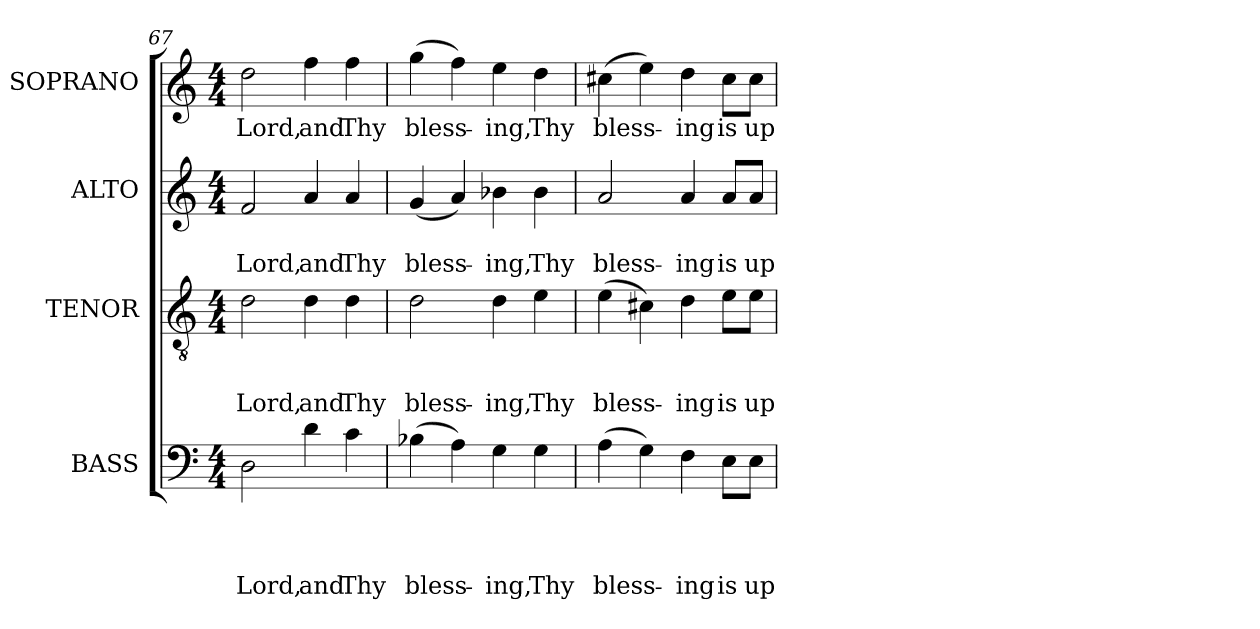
**kern	**text	**text	**text	**text	**kern	**text	**text	**text	**kern	**text	**text	**kern	**text
*part4	*part4	*part4	*part4	*part4	*part3	*part3	*part3	*part3	*part2	*part2	*part2	*part1	*part1
*staff4	*staff4	*staff4	*staff4	*staff4	*staff3	*staff3	*staff3	*staff3	*staff2	*staff2	*staff2	*staff1	*staff1
*I"BASS	*	*	*	*	*I"TENOR	*	*	*	*I"ALTO	*	*	*I"SOPRANO	*
*I'B.	*	*	*	*	*I'T.	*	*	*	*I'A.	*	*	*I'S.	*
*clefF4	*	*	*	*	*clefGv2	*	*	*	*clefG2	*	*	*clefG2	*
*k[]	*	*	*	*	*k[]	*	*	*	*k[]	*	*	*k[]	*
*C:	*	*	*	*	*C:	*	*	*	*C:	*	*	*C:	*
*M4/4	*	*	*	*	*M4/4	*	*	*	*M4/4	*	*	*M4/4	*
=67	=67	=67	=67	=67	=67	=67	=67	=67	=67	=67	=67	=67	=67
!	!	!	!	!LO:LY:b	!	!	!	!LO:LY:b	!	!	!LO:LY:b	!	!LO:LY:b
2D\	.	.	.	Lord,	2d\	.	.	Lord,	2f/	.	Lord,	2dd\	Lord,
!	!	!	!	!LO:LY:b	!	!	!	!LO:LY:b	!	!	!LO:LY:b	!	!LO:LY:b
4d\	.	.	.	and	4d\	.	.	and	4a/	.	and	4ff\	and
!	!	!	!	!LO:LY:b	!	!	!	!LO:LY:b	!	!	!LO:LY:b	!	!LO:LY:b
4c\	.	.	.	Thy	4d\	.	.	Thy	4a/	.	Thy	4ff\	Thy
!!LO:PB:g=z
=68	=68	=68	=68	=68	=68	=68	=68	=68	=68	=68	=68	=68	=68
!	!	!	!	!LO:LY:b	!	!	!	!LO:LY:b	!	!	!LO:LY:b	!	!LO:LY:b
(>4B-X\	.	.	.	bless-	2d\	.	.	bless-	(<4g/	.	bless-	(>4gg\	bless-
4A\)	.	.	.	.	.	.	.	.	4a/)	.	.	4ff\)	.
!	!	!	!	!LO:LY:b	!	!	!	!LO:LY:b	!	!	!LO:LY:b	!	!LO:LY:b
4G\	.	.	.	-ing,	4d\	.	.	-ing,	4b-X\	.	-ing,	4ee\	-ing,
!	!	!	!	!LO:LY:b	!	!	!	!LO:LY:b	!	!	!LO:LY:b	!	!LO:LY:b
4G\	.	.	.	Thy	4e\	.	.	Thy	4b-\	.	Thy	4dd\	Thy
=69	=69	=69	=69	=69	=69	=69	=69	=69	=69	=69	=69	=69	=69
!	!	!	!	!LO:LY:b	!	!	!	!LO:LY:b	!	!	!LO:LY:b	!	!LO:LY:b
(>4A\	.	.	.	bless-	(>4e\	.	.	bless-	2a/	.	bless-	(>4cc#X\	bless-
4G\)	.	.	.	.	4c#X\)	.	.	.	.	.	.	4ee\)	.
!	!	!	!	!LO:LY:b	!	!	!	!LO:LY:b	!	!	!LO:LY:b	!	!LO:LY:b
4F\	.	.	.	-ing	4d\	.	.	-ing	4a/	.	-ing	4dd\	-ing
!	!	!	!	!LO:LY:b	!	!	!	!LO:LY:b	!	!	!LO:LY:b	!	!LO:LY:b
8E\L	.	.	.	is	8e\L	.	.	is	8a/L	.	is	8cc#\L	is
!	!	!	!	!LO:LY:b	!	!	!	!LO:LY:b	!	!	!LO:LY:b	!	!LO:LY:b
8E\J	.	.	.	up-	8e\J	.	.	up-	8a/J	.	up-	8cc#\J	up-
=	=	=	=	=	=	=	=	=	=	=	=	=	=
*-	*-	*-	*-	*-	*-	*-	*-	*-	*-	*-	*-	*-	*-
